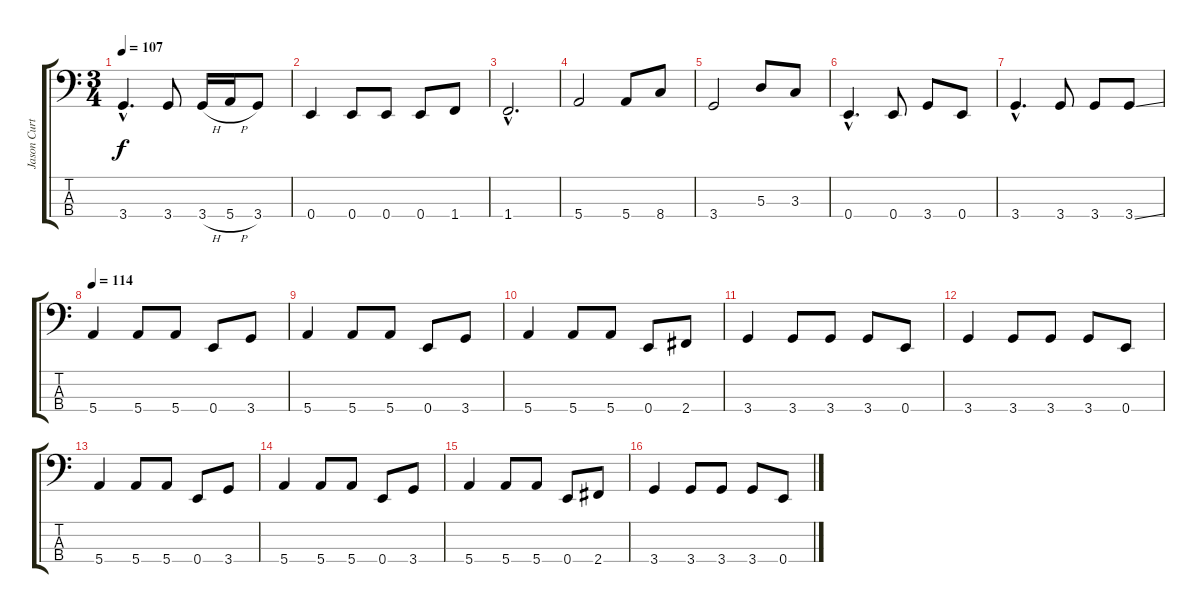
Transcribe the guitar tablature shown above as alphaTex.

\track ("Jason Curtis Newsted" "Jason Curt") {instrument electricbasspick}
\staff {score tabs}
\tuning (G2 D2 A1 E1) {hide}
\ts (3 4)
\tempo 107
\clef f4
\ks c
3.4{hac}.4{d dy f} 3.4.8 3.4{h}.16 5.4{h}.16 3.4.8 |
0.4.4 0.4.8 0.4.8 0.4.8 1.4.8 |
1.4{hac}.2{d} |
5.4.2 5.4.8 8.4.8 |
3.4.2 5.3.8 3.3.8 |
0.4{hac}.4{d} 0.4.8 3.4.8 0.4.8 |
3.4{hac}.4{d} 3.4.8 3.4.8 3.4{ss}.8 |
\tempo 114
5.4.4 5.4.8 5.4.8 0.4.8 3.4.8 |
5.4.4 5.4.8 5.4.8 0.4.8 3.4.8 |
5.4.4 5.4.8 5.4.8 0.4.8 2.4.8 |
3.4.4 3.4.8 3.4.8 3.4.8 0.4.8 |
3.4.4 3.4.8 3.4.8 3.4.8 0.4.8 |
5.4.4 5.4.8 5.4.8 0.4.8 3.4.8 |
5.4.4 5.4.8 5.4.8 0.4.8 3.4.8 |
5.4.4 5.4.8 5.4.8 0.4.8 2.4.8 |
3.4.4 3.4.8 3.4.8 3.4.8 0.4.8
